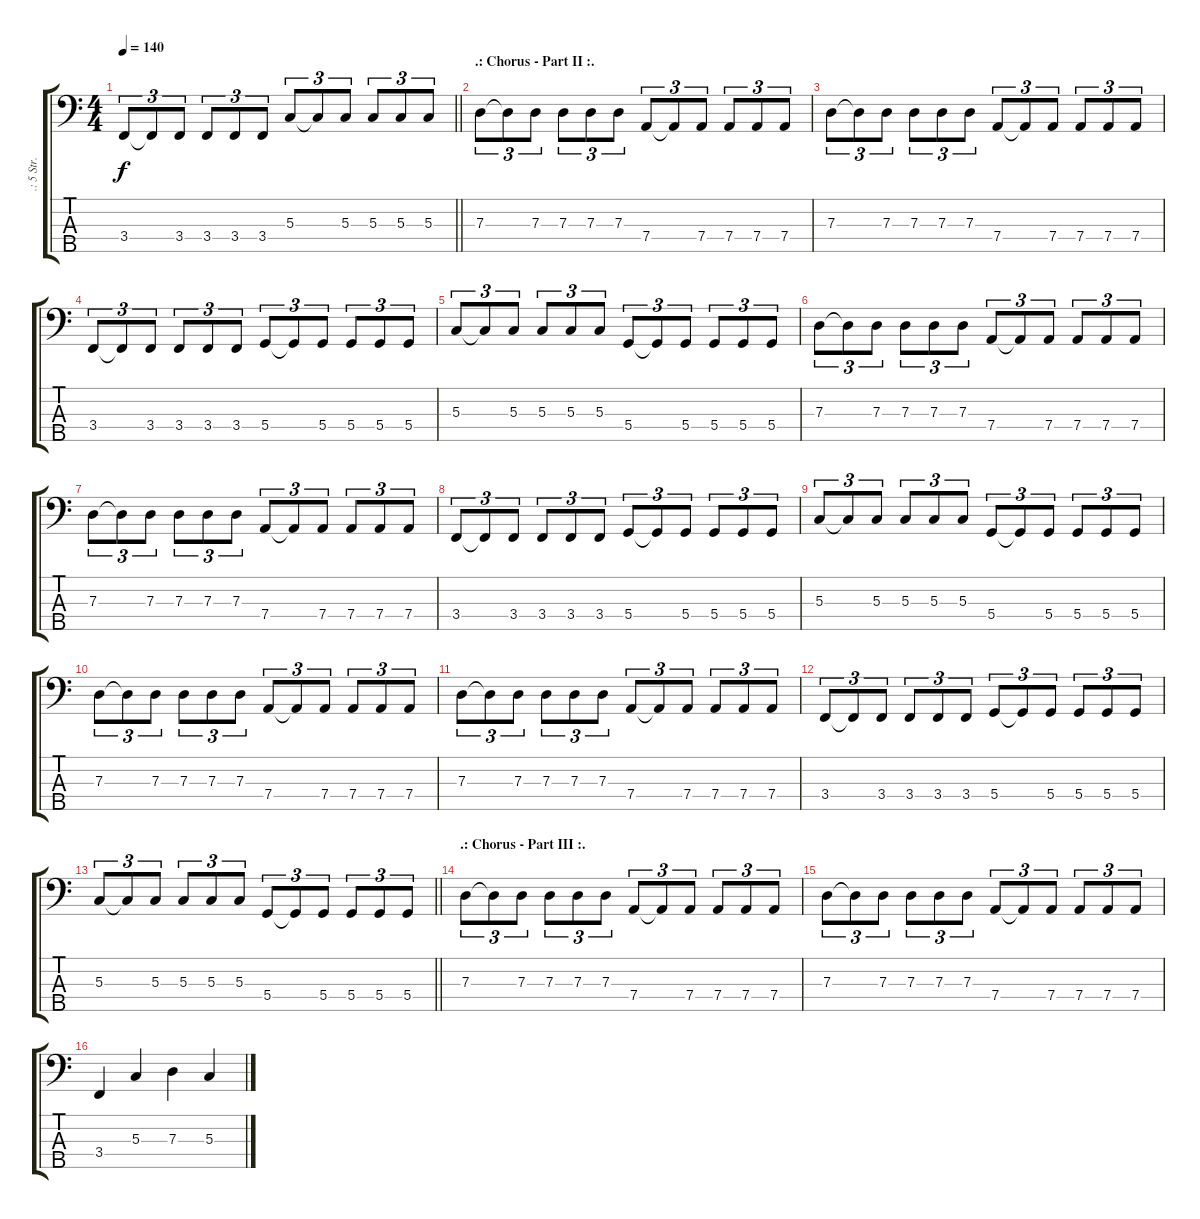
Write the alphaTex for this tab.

\track (".: 5 Str. Bass :." ".: 5 Str. ") {instrument electricbasspick}
\staff {score tabs}
\tuning (F2 C2 G1 D1 A0) {hide}
\ts (4 4)
\tempo 140
\clef f4
\barLineRight lightlight
\ks c
3.4.8{tu (3 2) dy f} 3.4{t}.8{tu (3 2)} 3.4.8{tu (3 2)} 3.4.8{tu (3 2)} 3.4.8{tu (3 2)} 3.4.8{tu (3 2)} 5.3.8{tu (3 2)} 5.3{t}.8{tu (3 2)} 5.3.8{tu (3 2)} 5.3.8{tu (3 2)} 5.3.8{tu (3 2)} 5.3.8{tu (3 2)} |
\section ("" ".: Chorus - Part II :.")
7.3.8{tu (3 2)} 7.3{t}.8{tu (3 2)} 7.3.8{tu (3 2)} 7.3.8{tu (3 2)} 7.3.8{tu (3 2)} 7.3.8{tu (3 2)} 7.4.8{tu (3 2)} 7.4{t}.8{tu (3 2)} 7.4.8{tu (3 2)} 7.4.8{tu (3 2)} 7.4.8{tu (3 2)} 7.4.8{tu (3 2)} |
7.3.8{tu (3 2)} 7.3{t}.8{tu (3 2)} 7.3.8{tu (3 2)} 7.3.8{tu (3 2)} 7.3.8{tu (3 2)} 7.3.8{tu (3 2)} 7.4.8{tu (3 2)} 7.4{t}.8{tu (3 2)} 7.4.8{tu (3 2)} 7.4.8{tu (3 2)} 7.4.8{tu (3 2)} 7.4.8{tu (3 2)} |
3.4.8{tu (3 2)} 3.4{t}.8{tu (3 2)} 3.4.8{tu (3 2)} 3.4.8{tu (3 2)} 3.4.8{tu (3 2)} 3.4.8{tu (3 2)} 5.4.8{tu (3 2)} 5.4{t}.8{tu (3 2)} 5.4.8{tu (3 2)} 5.4.8{tu (3 2)} 5.4.8{tu (3 2)} 5.4.8{tu (3 2)} |
5.3.8{tu (3 2)} 5.3{t}.8{tu (3 2)} 5.3.8{tu (3 2)} 5.3.8{tu (3 2)} 5.3.8{tu (3 2)} 5.3.8{tu (3 2)} 5.4.8{tu (3 2)} 5.4{t}.8{tu (3 2)} 5.4.8{tu (3 2)} 5.4.8{tu (3 2)} 5.4.8{tu (3 2)} 5.4.8{tu (3 2)} |
7.3.8{tu (3 2)} 7.3{t}.8{tu (3 2)} 7.3.8{tu (3 2)} 7.3.8{tu (3 2)} 7.3.8{tu (3 2)} 7.3.8{tu (3 2)} 7.4.8{tu (3 2)} 7.4{t}.8{tu (3 2)} 7.4.8{tu (3 2)} 7.4.8{tu (3 2)} 7.4.8{tu (3 2)} 7.4.8{tu (3 2)} |
7.3.8{tu (3 2)} 7.3{t}.8{tu (3 2)} 7.3.8{tu (3 2)} 7.3.8{tu (3 2)} 7.3.8{tu (3 2)} 7.3.8{tu (3 2)} 7.4.8{tu (3 2)} 7.4{t}.8{tu (3 2)} 7.4.8{tu (3 2)} 7.4.8{tu (3 2)} 7.4.8{tu (3 2)} 7.4.8{tu (3 2)} |
3.4.8{tu (3 2)} 3.4{t}.8{tu (3 2)} 3.4.8{tu (3 2)} 3.4.8{tu (3 2)} 3.4.8{tu (3 2)} 3.4.8{tu (3 2)} 5.4.8{tu (3 2)} 5.4{t}.8{tu (3 2)} 5.4.8{tu (3 2)} 5.4.8{tu (3 2)} 5.4.8{tu (3 2)} 5.4.8{tu (3 2)} |
5.3.8{tu (3 2)} 5.3{t}.8{tu (3 2)} 5.3.8{tu (3 2)} 5.3.8{tu (3 2)} 5.3.8{tu (3 2)} 5.3.8{tu (3 2)} 5.4.8{tu (3 2)} 5.4{t}.8{tu (3 2)} 5.4.8{tu (3 2)} 5.4.8{tu (3 2)} 5.4.8{tu (3 2)} 5.4.8{tu (3 2)} |
7.3.8{tu (3 2)} 7.3{t}.8{tu (3 2)} 7.3.8{tu (3 2)} 7.3.8{tu (3 2)} 7.3.8{tu (3 2)} 7.3.8{tu (3 2)} 7.4.8{tu (3 2)} 7.4{t}.8{tu (3 2)} 7.4.8{tu (3 2)} 7.4.8{tu (3 2)} 7.4.8{tu (3 2)} 7.4.8{tu (3 2)} |
7.3.8{tu (3 2)} 7.3{t}.8{tu (3 2)} 7.3.8{tu (3 2)} 7.3.8{tu (3 2)} 7.3.8{tu (3 2)} 7.3.8{tu (3 2)} 7.4.8{tu (3 2)} 7.4{t}.8{tu (3 2)} 7.4.8{tu (3 2)} 7.4.8{tu (3 2)} 7.4.8{tu (3 2)} 7.4.8{tu (3 2)} |
3.4.8{tu (3 2)} 3.4{t}.8{tu (3 2)} 3.4.8{tu (3 2)} 3.4.8{tu (3 2)} 3.4.8{tu (3 2)} 3.4.8{tu (3 2)} 5.4.8{tu (3 2)} 5.4{t}.8{tu (3 2)} 5.4.8{tu (3 2)} 5.4.8{tu (3 2)} 5.4.8{tu (3 2)} 5.4.8{tu (3 2)} |
\barLineRight lightlight
5.3.8{tu (3 2)} 5.3{t}.8{tu (3 2)} 5.3.8{tu (3 2)} 5.3.8{tu (3 2)} 5.3.8{tu (3 2)} 5.3.8{tu (3 2)} 5.4.8{tu (3 2)} 5.4{t}.8{tu (3 2)} 5.4.8{tu (3 2)} 5.4.8{tu (3 2)} 5.4.8{tu (3 2)} 5.4.8{tu (3 2)} |
\section ("" ".: Chorus - Part III :.")
7.3.8{tu (3 2)} 7.3{t}.8{tu (3 2)} 7.3.8{tu (3 2)} 7.3.8{tu (3 2)} 7.3.8{tu (3 2)} 7.3.8{tu (3 2)} 7.4.8{tu (3 2)} 7.4{t}.8{tu (3 2)} 7.4.8{tu (3 2)} 7.4.8{tu (3 2)} 7.4.8{tu (3 2)} 7.4.8{tu (3 2)} |
7.3.8{tu (3 2)} 7.3{t}.8{tu (3 2)} 7.3.8{tu (3 2)} 7.3.8{tu (3 2)} 7.3.8{tu (3 2)} 7.3.8{tu (3 2)} 7.4.8{tu (3 2)} 7.4{t}.8{tu (3 2)} 7.4.8{tu (3 2)} 7.4.8{tu (3 2)} 7.4.8{tu (3 2)} 7.4.8{tu (3 2)} |
3.4.4 5.3.4 7.3.4 5.3.4
